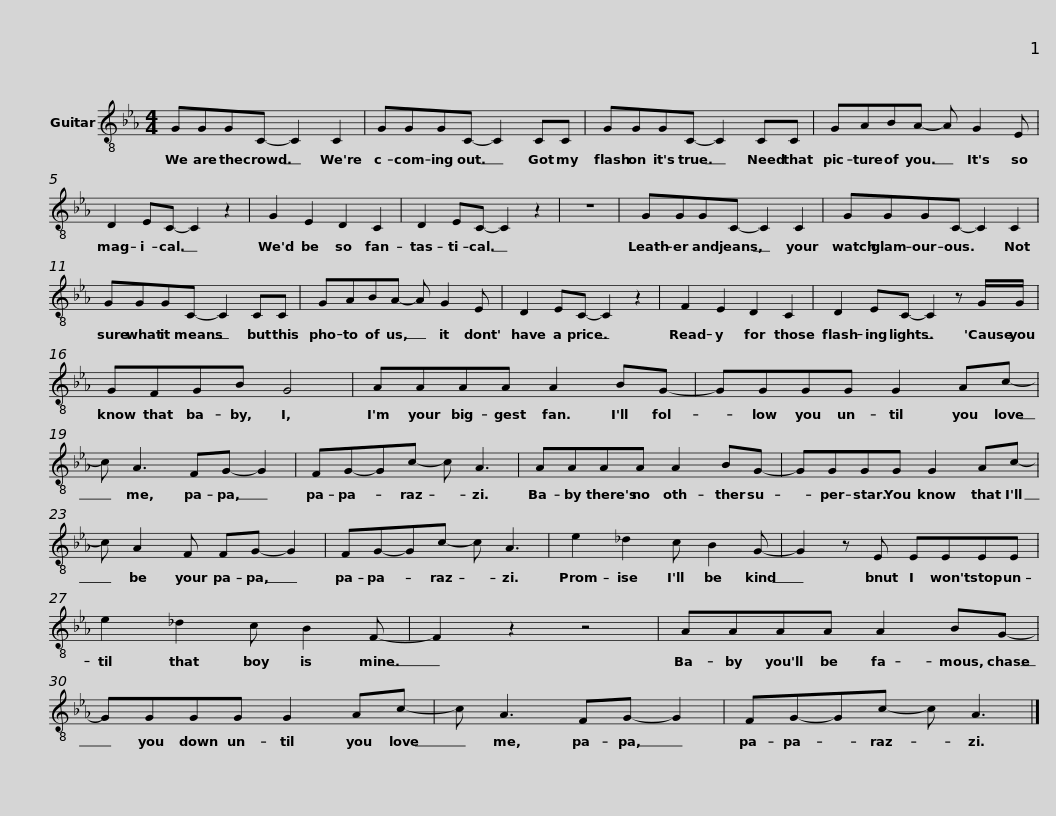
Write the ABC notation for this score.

X:1
L:1/8
M:4/4
I:linebreak $
K:Eb
V:1 treble-8
V:1
 GGGC- C2 C2 | GGGC- C2 CC | GGGC- C2 CC | GABA- A G2 E |$ D2 EC- C2 z2 | %5
 G2 E2 D2 C2 | D2 EC- C2 z2 | z8 | GGGC- C2 C2 | GGGC- C2 C2 |$ %10
 GGGC- C2 CC | GABA- A G2 E | D2 EC- C2 z2 | F2 E2 D2 C2 |$ D2 EC- C2 z G/G/ | %15
 GFGB G4 | AAAA A2 BG- | GGGG G2 Ac- |$ c A3 FG- G2 | FG-Gc- c A3 | %20
 AAAA A2 BG- | GGGG G2 Ac- |$ c A2 F FG- G2 | FG-Gc- c A3 | e2 _d2 c B2 G- | %25
 G2 z E EEEE | e2 _d2 c B2 F- |$ F2 z2 z4 | AAAA A2 BG- | GGGG G2 Ac- | %30
 c A3 FG- G2 | FG-Gc- c A3 |] %32
